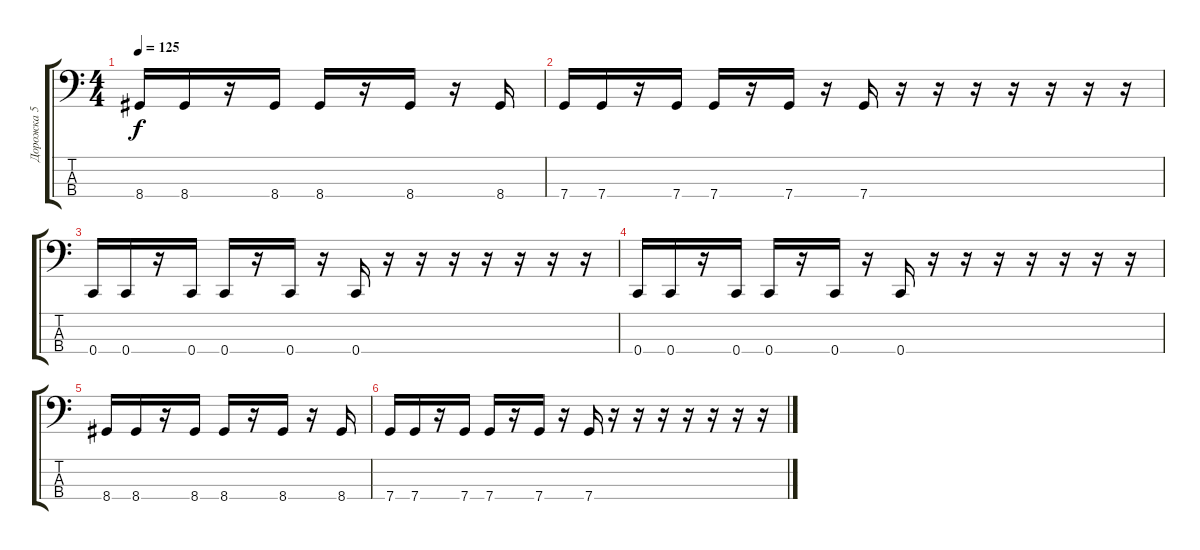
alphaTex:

\track ("Дорожка 5" "Дорожка 5") {instrument electricbassfinger}
\staff {score tabs}
\tuning (F2 C2 G1 C1) {hide}
\ts (4 4)
\tempo 125
\clef f4
\ks c
8.4.16{dy f} 8.4.16 r.16 8.4.16 8.4.16 r.16 8.4.16 r.16 8.4.16 |
7.4.16 7.4.16 r.16 7.4.16 7.4.16 r.16 7.4.16 r.16 7.4.16 r.16 r.16 r.16 r.16 r.16 r.16 r.16 |
0.4.16 0.4.16 r.16 0.4.16 0.4.16 r.16 0.4.16 r.16 0.4.16 r.16 r.16 r.16 r.16 r.16 r.16 r.16 |
0.4.16 0.4.16 r.16 0.4.16 0.4.16 r.16 0.4.16 r.16 0.4.16 r.16 r.16 r.16 r.16 r.16 r.16 r.16 |
8.4.16 8.4.16 r.16 8.4.16 8.4.16 r.16 8.4.16 r.16 8.4.16 |
7.4.16 7.4.16 r.16 7.4.16 7.4.16 r.16 7.4.16 r.16 7.4.16 r.16 r.16 r.16 r.16 r.16 r.16 r.16
